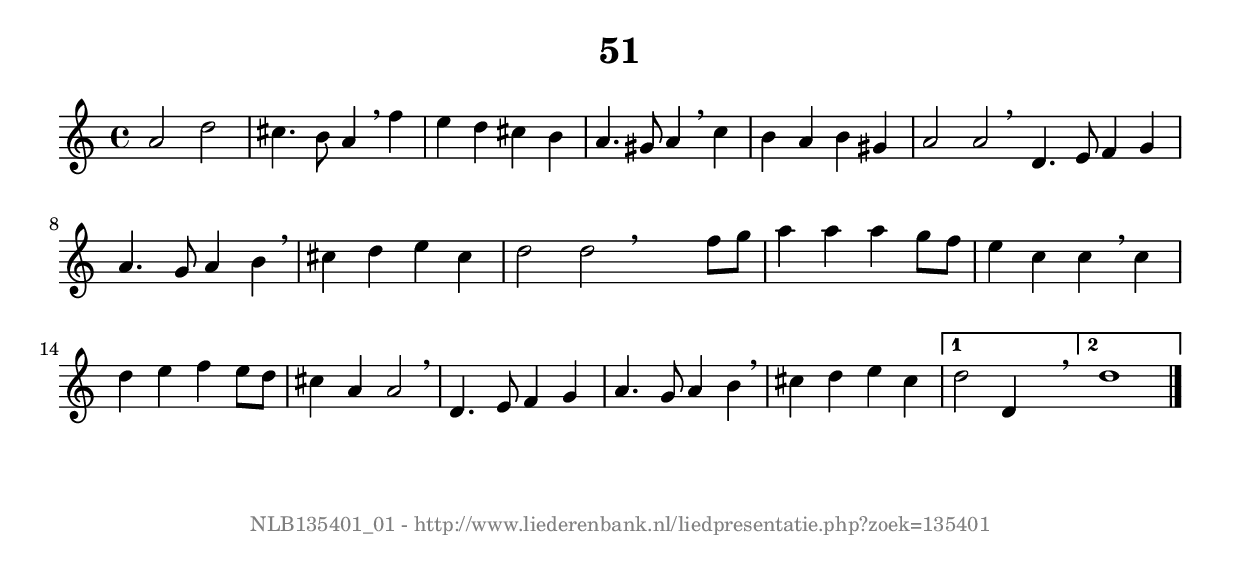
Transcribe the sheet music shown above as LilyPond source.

%
% produced by wce2krn 1.64 (7 June 2014)
%
\version"2.16"
#(append! paper-alist '(("long" . (cons (* 210 mm) (* 2000 mm)))))
#(set-default-paper-size "long")
sb = {\breathe}
mBreak = {\breathe }
bBreak = {\breathe }
x = {\once\override NoteHead #'style = #'cross }
gl=\glissando
itime={\override Staff.TimeSignature #'stencil = ##f }
ficta = {\once\set suggestAccidentals = ##t}
fine = {\once\override Score.RehearsalMark #'self-alignment-X = #1 \mark \markup {\italic{Fine}}}
dc = {\once\override Score.RehearsalMark #'self-alignment-X = #1 \mark \markup {\italic{D.C.}}}
dcf = {\once\override Score.RehearsalMark #'self-alignment-X = #1 \mark \markup {\italic{D.C. al Fine}}}
dcc = {\once\override Score.RehearsalMark #'self-alignment-X = #1 \mark \markup {\italic{D.C. al Coda}}}
ds = {\once\override Score.RehearsalMark #'self-alignment-X = #1 \mark \markup {\italic{D.S.}}}
dsf = {\once\override Score.RehearsalMark #'self-alignment-X = #1 \mark \markup {\italic{D.S. al Fine}}}
dsc = {\once\override Score.RehearsalMark #'self-alignment-X = #1 \mark \markup {\italic{D.S. al Coda}}}
pv = {\set Score.repeatCommands = #'((volta "1"))}
sv = {\set Score.repeatCommands = #'((volta "2"))}
tv = {\set Score.repeatCommands = #'((volta "3"))}
qv = {\set Score.repeatCommands = #'((volta "4"))}
xv = {\set Score.repeatCommands = #'((volta #f))}
\header{ tagline = ""
title = "51"
}
\score {{
\key d \dorian
\relative g'
{
\set melismaBusyProperties = #'()
\time 4/4
\tempo 4=120
\override Score.MetronomeMark #'transparent = ##t
\override Score.RehearsalMark #'break-visibility = #(vector #t #t #f)
a2 d2 | cis4. b8 a4 \sb f'4 | e4 d4 cis4 b4 | a4. gis8 a4 \sb c4 | b4 a4 b4 gis4 | a2 a2 \bar ":|:" \bBreak
d,4. e8 f4 g4 | a4. g8 a4 b4 | \sb cis4 d4 e4 cis4 | d2 d \bar ":|:" \bBreak
s2. f8 g8 | a4 a4 a4 g8 f8 | e4 c4 c4 \sb c4 | d4 e4 f4 e8 d8 | cis4 a4 a2 | \mBreak \bar "|"
d,4. e8 f4 g4 | a4. g8 a4 b4 | \sb cis4 d4 e4 cis4 | \pv d2 d,4 s \bar ":|" \bBreak
\sv d'1 \xv \bar "|."
 }}
 \midi { }
 \layout {
            indent = 0.0\cm
}
}
\markup { \vspace #0 } \markup { \with-color #grey \fill-line { \center-column { \smaller "NLB135401_01 - http://www.liederenbank.nl/liedpresentatie.php?zoek=135401" } } }
